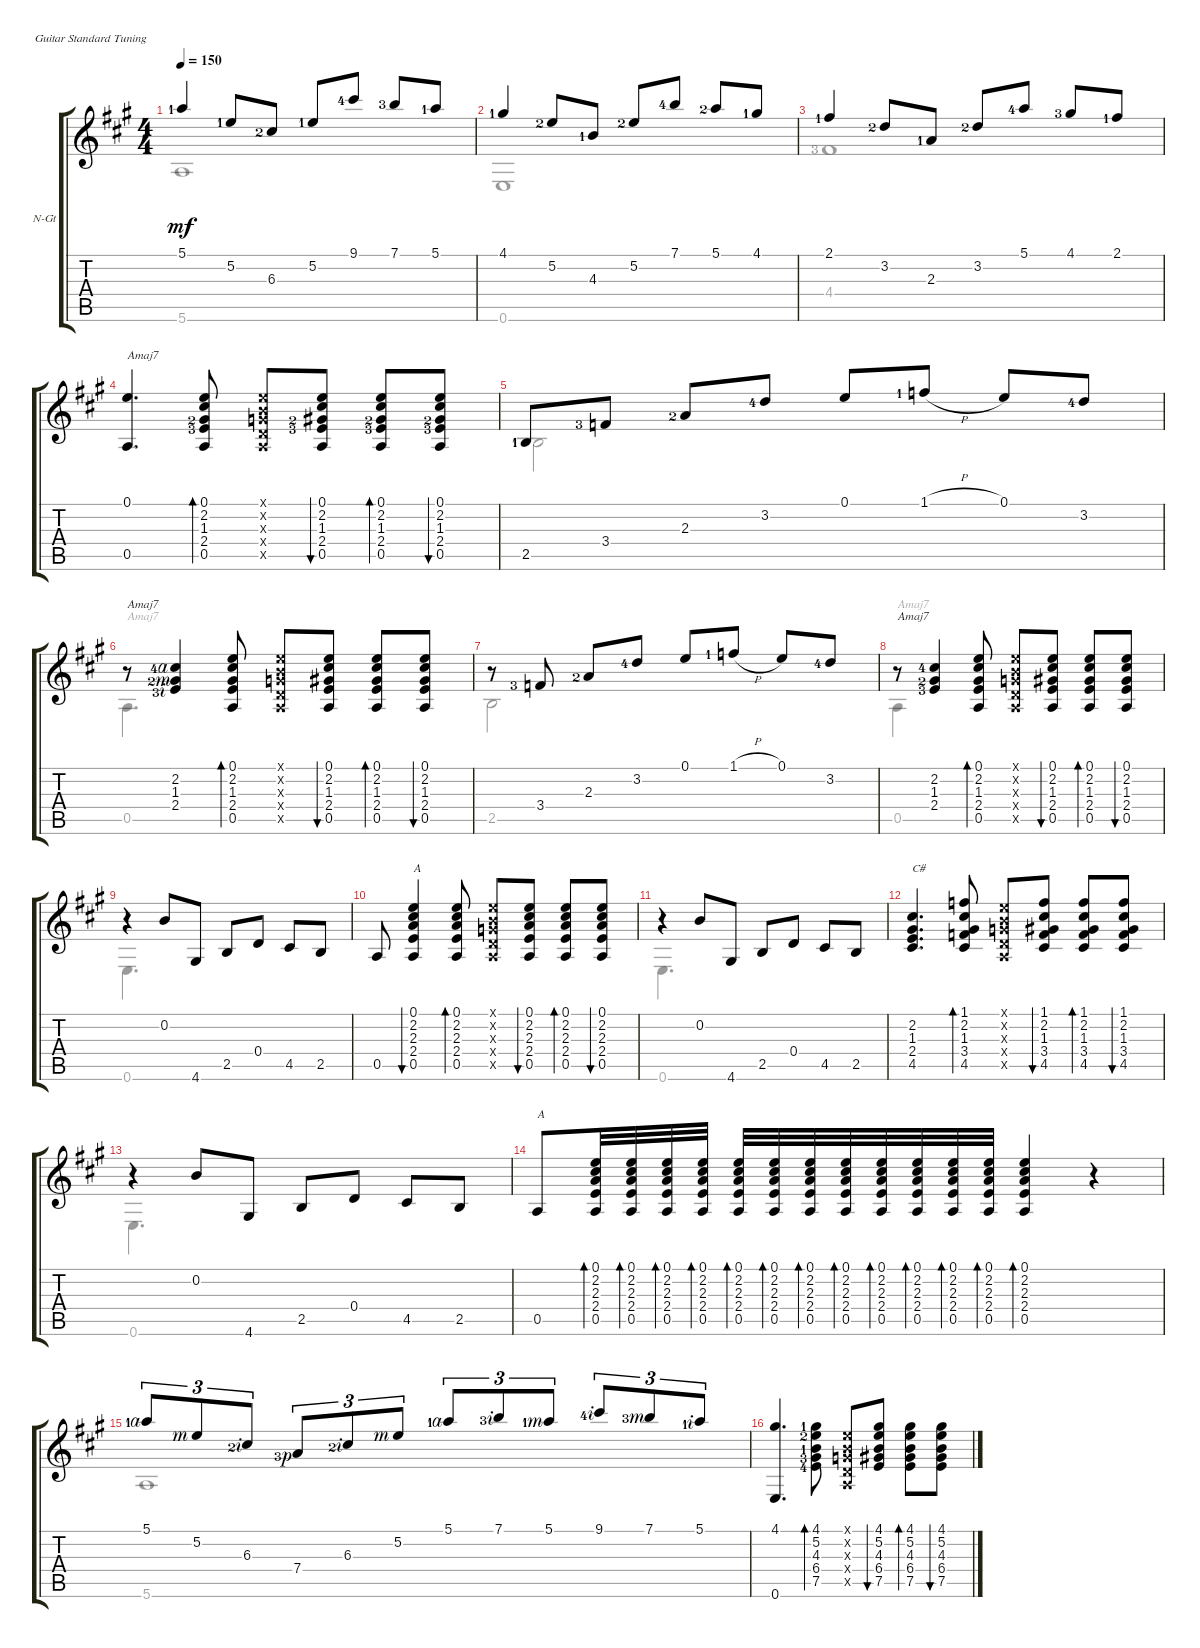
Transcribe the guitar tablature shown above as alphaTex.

\defaultSystemsLayout 4
\bracketExtendMode groupsimilarinstruments
\firstSystemTrackNameOrientation horizontal
\otherSystemsTrackNameOrientation horizontal
\track ("Nylon Guitar" "N-Gt") {instrument acousticguitarsteel}
\staff {score tabs}
\tuning (E4 B3 G3 D3 A2 E2)
\voice
\ts (4 4)
\tempo 150
\clef g2
\ks a
5.1{lf 2}.4{dy mf} 5.2{lf 2}.8 6.3{lf 3}.8 5.2{lf 2}.8 9.1{lf 5}.8 7.1{lf 4}.8 5.1{lf 2}.8 |
4.1{lf 2}.4 5.2{lf 3}.8 4.3{lf 2}.8 5.2{lf 3}.8 7.1{lf 5}.8 5.1{lf 3}.8 4.1{lf 2}.8 |
2.1{lf 2}.4 3.2{lf 3}.8 2.3{lf 2}.8 3.2{lf 3}.8 5.1{lf 5}.8 4.1{lf 4}.8 2.1{lf 2}.8 |
(0.5 0.1).4{d txt "Amaj7"} (0.1 2.2 1.3{lf 3} 2.4{lf 4} 0.5).8{bd 30} (0.1{x} 0.2{x} 0.3{x} 0.4{x} 0.5{x}).8 (0.1 2.2 1.3{lf 3} 2.4{lf 4} 0.5).8{bu 30} (0.1 2.2 1.3{lf 3} 2.4{lf 4} 0.5).8{bd 30} (0.1 2.2 1.3{lf 3} 2.4{lf 4} 0.5).8{bu 30} |
2.5{lf 2}.8 3.4{lf 4}.8 2.3{lf 3}.8 3.2{lf 5}.8 0.1.8 1.1{h lf 2}.8 0.1.8 3.2{lf 5}.8 |
r.8{txt "Amaj7"} (2.2{lf 5 rf 4} 1.3{lf 3 rf 3} 2.4{lf 4 rf 2}).4 (0.1 2.2 1.3 2.4 0.5).8{bd 30} (0.5{x} 0.4{x} 0.3{x} 0.2{x} 0.1{x}).8 (0.1 2.2 1.3 2.4 0.5).8{bu 30} (0.1 2.2 1.3 2.4 0.5).8{bd 30} (0.1 2.2 1.3 2.4 0.5).8{bu 30} |
r.8 3.4{lf 4}.8 2.3{lf 3}.8 3.2{lf 5}.8 0.1.8 1.1{h lf 2}.8 0.1.8 3.2{lf 5}.8 |
r.8{txt "Amaj7"} (2.2{lf 5} 1.3{lf 3} 2.4{lf 4}).4 (0.1 2.2 1.3 2.4 0.5).8{bd 30} (0.5{x} 0.4{x} 0.3{x} 0.2{x} 0.1{x}).8 (0.1 2.2 1.3 2.4 0.5).8{bu 30} (0.1 2.2 1.3 2.4 0.5).8{bd 30} (0.1 2.2 1.3 2.4 0.5).8{bu 30} |
r.4 0.2.8 4.6.8 2.5.8 0.4.8 4.5.8 2.5.8 |
0.5.8 (0.5 2.4 2.3 2.2 0.1).4{bu 30 txt "A"} (0.5 2.4 2.3 2.2 0.1).8{bd 30} (0.1{x} 0.2{x} 0.3{x} 0.4{x} 0.5{x}).8 (0.5 2.4 2.3 2.2 0.1).8{bu 30} (0.5 2.4 2.3 2.2 0.1).8{bd 30} (0.5 2.4 2.3 2.2 0.1).8{bu 30} |
r.4 0.2.8 4.6.8 2.5.8 0.4.8 4.5.8 2.5.8 |
(2.2 1.3 2.4 4.5).4{d txt "C#"} (4.5 3.4 1.3 2.2 1.1).8{bd 30} (0.1{x} 0.2{x} 0.3{x} 0.4{x} 0.5{x}).8 (4.5 3.4 1.3 2.2 1.1).8{bu 30} (4.5 3.4 1.3 2.2 1.1).8{bd 30} (4.5 3.4 1.3 2.2 1.1).8{bu 30} |
r.4 0.2.8 4.6.8 2.5.8 0.4.8 4.5.8 2.5.8 |
0.5.8{txt "A"} (0.5 2.4 2.3 2.2 0.1).32{bd 30} (0.5 2.4 2.3 2.2 0.1).32{bd 30} (0.5 2.4 2.3 2.2 0.1).32{bd 30} (0.5 2.4 2.3 2.2 0.1).32{bd 30} (0.5 2.4 2.3 2.2 0.1).32{bd 30} (0.5 2.4 2.3 2.2 0.1).32{bd 30} (0.5 2.4 2.3 2.2 0.1).32{bd 30} (0.5 2.4 2.3 2.2 0.1).32{bd 30} (0.5 2.4 2.3 2.2 0.1).32{bd 30} (0.5 2.4 2.3 2.2 0.1).32{bd 30} (0.5 2.4 2.3 2.2 0.1).32{bd 30} (0.5 2.4 2.3 2.2 0.1).32{bd 30} (0.5 2.4 2.3 2.2 0.1).4{bd 30} r.4 |
5.1{lf 2 rf 4}.8{tu (3 2)} 5.2{rf 3}.8{tu (3 2)} 6.3{lf 3 rf 2}.8{tu (3 2)} 7.4{lf 4 rf 1}.8{tu (3 2)} 6.3{lf 3 rf 2}.8{tu (3 2)} 5.2{rf 3}.8{tu (3 2)} 5.1{lf 2 rf 4}.8{tu (3 2)} 7.1{lf 4 rf 2}.8{tu (3 2)} 5.1{lf 2 rf 3}.8{tu (3 2)} 9.1{lf 5 rf 2}.8{tu (3 2)} 7.1{lf 4 rf 3}.8{tu (3 2)} 5.1{lf 2 rf 2}.8{tu (3 2)} |
(0.6 4.1).4{d} (4.1{lf 2} 5.2{lf 3} 4.3{lf 2} 6.4{lf 4} 7.5{lf 5}).8{bd 30} (0.1{x} 0.2{x} 0.3{x} 0.4{x} 0.5{x}).8 (7.5 6.4 4.3 5.2 4.1).8{bu 30} (7.5 6.4 4.3 5.2 4.1).8{bd 30} (7.5 6.4 4.3 5.2 4.1).8{bu 30}
\voice
\clef g2
\ottava regular
\simile none
\ks a
5.6.1{dy mf} |
0.6.1 |
4.4{lf 4}.1 |
|
2.5{lf 2}.2 |
0.5.4{d txt "Amaj7"} |
2.5.2 |
0.5.4{txt "Amaj7"} |
0.6.4{d} |
|
0.6.4{d} |
|
0.6.4{d} |
|
5.6.1 |
